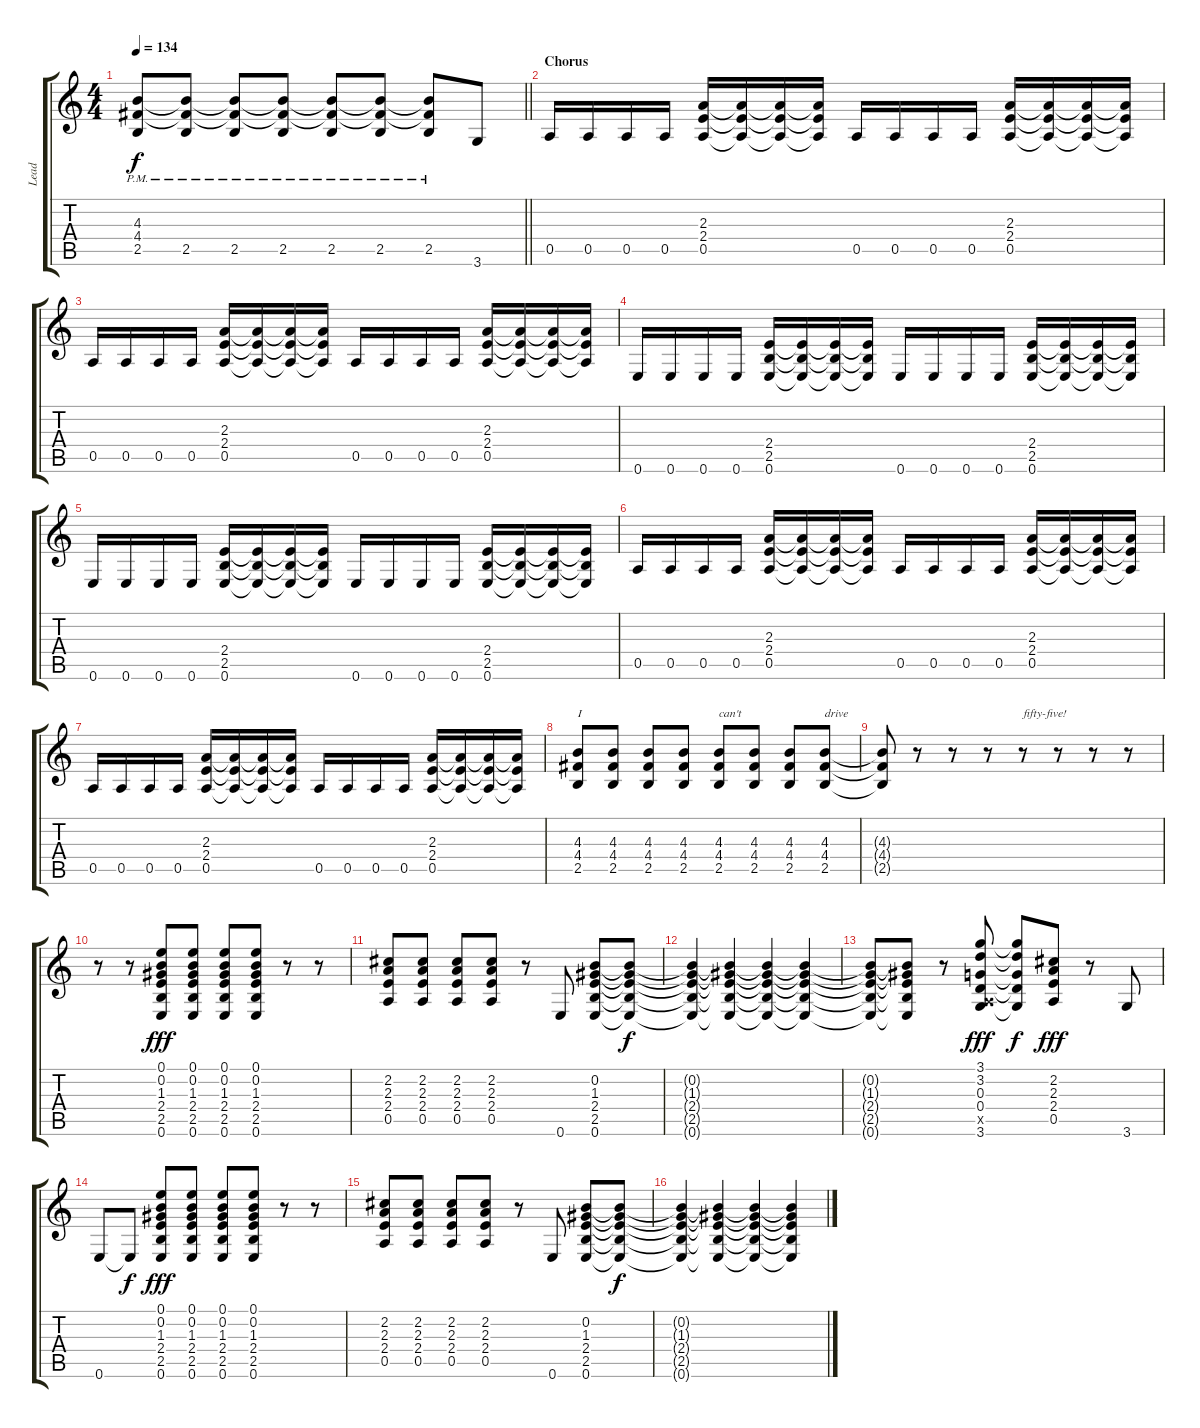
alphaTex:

\track ("Lead" "Lead") {instrument overdrivenguitar}
\staff {score tabs}
\tuning (E4 B3 G3 D3 A2 E2) {hide}
\ts (4 4)
\tempo 134
\clef g2
\barLineRight lightlight
\ks c
(4.3{t} 4.4{t} 2.5{pm}).8{dy f} (4.3{t} 4.4{t} 2.5{pm}).8 (4.3{t} 4.4{t} 2.5{pm}).8 (4.3{t} 4.4{t} 2.5{pm}).8 (4.3{t} 4.4{t} 2.5{pm}).8 (4.3{t} 4.4{t} 2.5{pm}).8 (4.3{t} 4.4{t} 2.5{pm}).8 3.6.8 |
\section ("" "Chorus")
0.5.16 0.5.16 0.5.16 0.5.16 (2.3 2.4 0.5).16 (2.3{t} 2.4{t} 0.5{t}).16 (2.3{t} 2.4{t} 0.5{t}).16 (2.3{t} 2.4{t} 0.5{t}).16 0.5.16 0.5.16 0.5.16 0.5.16 (2.3 2.4 0.5).16 (2.3{t} 2.4{t} 0.5{t}).16 (2.3{t} 2.4{t} 0.5{t}).16 (2.3{t} 2.4{t} 0.5{t}).16 |
0.5.16 0.5.16 0.5.16 0.5.16 (2.3 2.4 0.5).16 (2.3{t} 2.4{t} 0.5{t}).16 (2.3{t} 2.4{t} 0.5{t}).16 (2.3{t} 2.4{t} 0.5{t}).16 0.5.16 0.5.16 0.5.16 0.5.16 (2.3 2.4 0.5).16 (2.3{t} 2.4{t} 0.5{t}).16 (2.3{t} 2.4{t} 0.5{t}).16 (2.3{t} 2.4{t} 0.5{t}).16 |
0.6.16 0.6.16 0.6.16 0.6.16 (2.4 2.5 0.6).16 (2.4{t} 2.5{t} 0.6{t}).16 (2.4{t} 2.5{t} 0.6{t}).16 (2.4{t} 2.5{t} 0.6{t}).16 0.6.16 0.6.16 0.6.16 0.6.16 (2.4 2.5 0.6).16 (2.4{t} 2.5{t} 0.6{t}).16 (2.4{t} 2.5{t} 0.6{t}).16 (2.4{t} 2.5{t} 0.6{t}).16 |
0.6.16 0.6.16 0.6.16 0.6.16 (2.4 2.5 0.6).16 (2.4{t} 2.5{t} 0.6{t}).16 (2.4{t} 2.5{t} 0.6{t}).16 (2.4{t} 2.5{t} 0.6{t}).16 0.6.16 0.6.16 0.6.16 0.6.16 (2.4 2.5 0.6).16 (2.4{t} 2.5{t} 0.6{t}).16 (2.4{t} 2.5{t} 0.6{t}).16 (2.4{t} 2.5{t} 0.6{t}).16 |
0.5.16 0.5.16 0.5.16 0.5.16 (2.3 2.4 0.5).16 (2.3{t} 2.4{t} 0.5{t}).16 (2.3{t} 2.4{t} 0.5{t}).16 (2.3{t} 2.4{t} 0.5{t}).16 0.5.16 0.5.16 0.5.16 0.5.16 (2.3 2.4 0.5).16 (2.3{t} 2.4{t} 0.5{t}).16 (2.3{t} 2.4{t} 0.5{t}).16 (2.3{t} 2.4{t} 0.5{t}).16 |
0.5.16 0.5.16 0.5.16 0.5.16 (2.3 2.4 0.5).16 (2.3{t} 2.4{t} 0.5{t}).16 (2.3{t} 2.4{t} 0.5{t}).16 (2.3{t} 2.4{t} 0.5{t}).16 0.5.16 0.5.16 0.5.16 0.5.16 (2.3 2.4 0.5).16 (2.3{t} 2.4{t} 0.5{t}).16 (2.3{t} 2.4{t} 0.5{t}).16 (2.3{t} 2.4{t} 0.5{t}).16 |
(4.3 4.4 2.5).8{txt "I"} (4.3 4.4 2.5).8 (4.3 4.4 2.5).8 (4.3 4.4 2.5).8 (4.3 4.4 2.5).8{txt "can't"} (4.3 4.4 2.5).8 (4.3 4.4 2.5).8 (4.3 4.4 2.5).8{txt "drive"} |
(4.3{t} 4.4{t} 2.5{t}).8 r.8 r.8 r.8 r.8{txt "fifty-five!"} r.8 r.8 r.8 |
r.8 r.8 (0.1 0.2 1.3 2.4 2.5 0.6).8{dy fff} (0.1 0.2 1.3 2.4 2.5 0.6).8 (0.1 0.2 1.3 2.4 2.5 0.6).8 (0.1 0.2 1.3 2.4 2.5 0.6).8 r.8 r.8 |
(2.2 2.3 2.4 0.5).8 (2.2 2.3 2.4 0.5).8 (2.2 2.3 2.4 0.5).8 (2.2 2.3 2.4 0.5).8 r.8 0.6.8 (0.2 1.3 2.4 2.5 0.6).8 (0.2{t} 1.3{t} 2.4{t} 2.5{t} 0.6{t}).8{dy f} |
(0.2{t} 1.3{t} 2.4{t} 2.5{t} 0.6{t}).4 (0.2{t} 1.3{t} 2.4{t} 2.5{t} 0.6{t}).4 (0.2{t} 1.3{t} 2.4{t} 2.5{t} 0.6{t}).4 (0.2{t} 1.3{t} 2.4{t} 2.5{t} 0.6{t}).4 |
(0.2{t} 1.3{t} 2.4{t} 2.5{t} 0.6{t}).8 (0.2{t} 1.3{t} 2.4{t} 2.5{t} 0.6{t}).8 r.8 (3.1 3.2 0.3 0.4 0.5{x} 3.6).8{dy fff} (3.1{t} 3.2{t} 0.3{t} 0.4{t} 3.6{t}).8{dy f} (2.2 2.3 2.4 0.5).8{dy fff} r.8 3.6.8 |
0.6.8 0.6{t}.8{dy f} (0.1 0.2 1.3 2.4 2.5 0.6).8{dy fff} (0.1 0.2 1.3 2.4 2.5 0.6).8 (0.1 0.2 1.3 2.4 2.5 0.6).8 (0.1 0.2 1.3 2.4 2.5 0.6).8 r.8 r.8 |
(2.2 2.3 2.4 0.5).8 (2.2 2.3 2.4 0.5).8 (2.2 2.3 2.4 0.5).8 (2.2 2.3 2.4 0.5).8 r.8 0.6.8 (0.2 1.3 2.4 2.5 0.6).8 (0.2{t} 1.3{t} 2.4{t} 2.5{t} 0.6{t}).8{dy f} |
(0.2{t} 1.3{t} 2.4{t} 2.5{t} 0.6{t}).4 (0.2{t} 1.3{t} 2.4{t} 2.5{t} 0.6{t}).4 (0.2{t} 1.3{t} 2.4{t} 2.5{t} 0.6{t}).4 (0.2{t} 1.3{t} 2.4{t} 2.5{t} 0.6{t}).4
